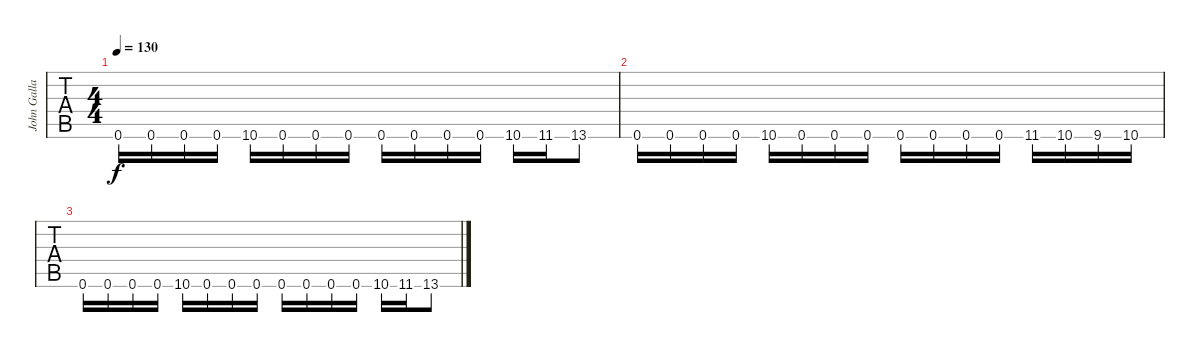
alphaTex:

\track ("John Gallagher" "John Galla") {instrument distortionguitar}
\staff {tabs}
\tuning (Db4 Ab3 E3 B2 Gb2 Db2) {hide}
\ts (4 4)
\tempo 130
\clef g2
\ks c
0.6.16{dy f} 0.6.16 0.6.16 0.6.16 10.6.16 0.6.16 0.6.16 0.6.16 0.6.16 0.6.16 0.6.16 0.6.16 10.6.16 11.6.16 13.6.8 |
0.6.16 0.6.16 0.6.16 0.6.16 10.6.16 0.6.16 0.6.16 0.6.16 0.6.16 0.6.16 0.6.16 0.6.16 11.6.16 10.6.16 9.6.16 10.6.16 |
0.6.16 0.6.16 0.6.16 0.6.16 10.6.16 0.6.16 0.6.16 0.6.16 0.6.16 0.6.16 0.6.16 0.6.16 10.6.16 11.6.16 13.6.8
